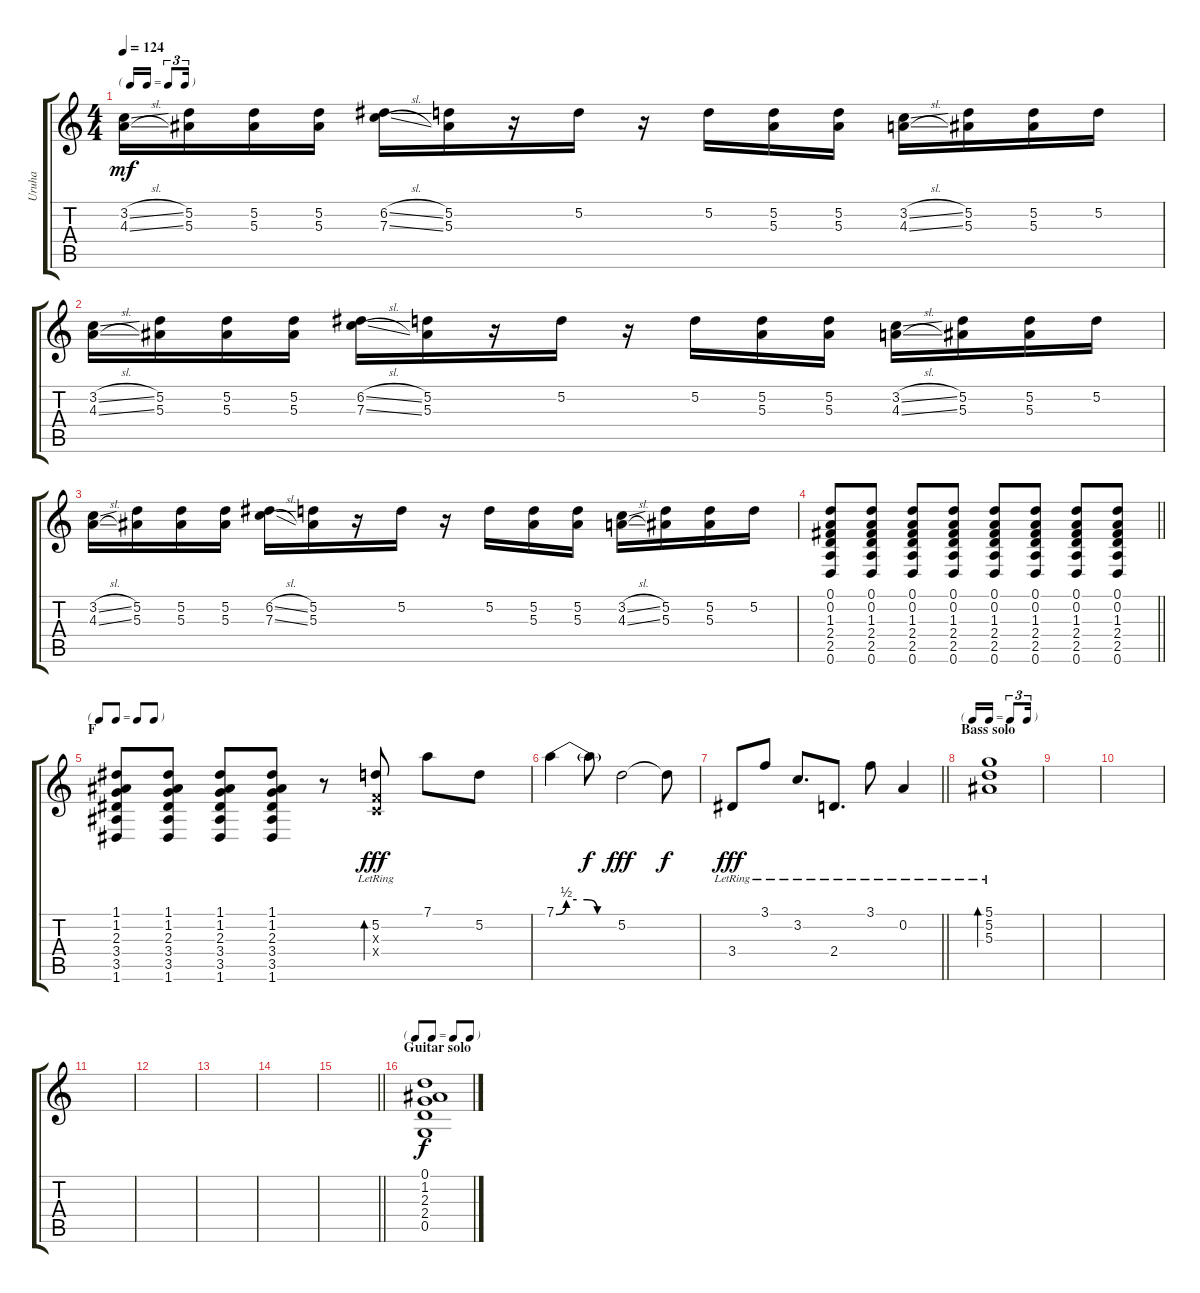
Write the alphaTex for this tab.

\track ("Uruha" "Uruha") {instrument overdrivenguitar}
\staff {score tabs}
\tuning (D4 A3 F3 C3 G2 D2) {hide}
\ts (4 4)
\tf triplet16th
\tempo 124
\clef g2
\ks c
(3.2{sl} 4.3{sl}).16{dy mf} (5.2 5.3).16 (5.2 5.3).16 (5.2 5.3).16 (6.2{sl} 7.3{sl}).16 (5.2 5.3).16 r.16 5.2.16 r.16 5.2.16 (5.2 5.3).16 (5.2 5.3).16 (3.2{sl} 4.3{sl}).16 (5.2 5.3).16 (5.2 5.3).16 5.2.16 |
(3.2{sl} 4.3{sl}).16 (5.2 5.3).16 (5.2 5.3).16 (5.2 5.3).16 (6.2{sl} 7.3{sl}).16 (5.2 5.3).16 r.16 5.2.16 r.16 5.2.16 (5.2 5.3).16 (5.2 5.3).16 (3.2{sl} 4.3{sl}).16 (5.2 5.3).16 (5.2 5.3).16 5.2.16 |
(3.2{sl} 4.3{sl}).16 (5.2 5.3).16 (5.2 5.3).16 (5.2 5.3).16 (6.2{sl} 7.3{sl}).16 (5.2 5.3).16 r.16 5.2.16 r.16 5.2.16 (5.2 5.3).16 (5.2 5.3).16 (3.2{sl} 4.3{sl}).16 (5.2 5.3).16 (5.2 5.3).16 5.2.16 |
\barLineRight lightlight
(0.1 0.2 1.3 2.4 2.5 0.6).8 (0.1 0.2 1.3 2.4 2.5 0.6).8 (0.1 0.2 1.3 2.4 2.5 0.6).8 (0.1 0.2 1.3 2.4 2.5 0.6).8 (0.1 0.2 1.3 2.4 2.5 0.6).8 (0.1 0.2 1.3 2.4 2.5 0.6).8 (0.1 0.2 1.3 2.4 2.5 0.6).8 (0.1 0.2 1.3 2.4 2.5 0.6).8 |
\tf none
\section ("" "F")
(1.1 1.2 2.3 3.4 3.5 1.6).8 (1.1 1.2 2.3 3.4 3.5 1.6).8 (1.1 1.2 2.3 3.4 3.5 1.6).8 (1.1 1.2 2.3 3.4 3.5 1.6).8 r.8{volume 14 instrument electricguitarclean} (5.2{lr} 0.3{x} 0.4{x}).8{bd 240 dy fff} 7.1.8 5.2.8 |
7.1{be (custom 0 0 10 2 20 2 30 2 40 0 60 0)}.4 7.1{t}.8{dy f} 5.2.2{dy fff} 5.2{t}.8{dy f} |
\barLineRight lightlight
3.4{lr}.8{dy fff} 3.1{lr}.8 3.2{lr}.8{d} 2.4{lr}.8{d} 3.1{lr}.8 0.2{lr}.4 |
\tf triplet16th
\section ("" "Bass solo")
(5.1{lr} 5.2{lr} 5.3{lr}).1{bd 240} |
|
|
|
|
|
|
\barLineRight lightlight
|
\tf none
\section ("" "Guitar solo")
(0.1 1.2 2.3 2.4 0.5).1{dy f volume 14 instrument overdrivenguitar}
